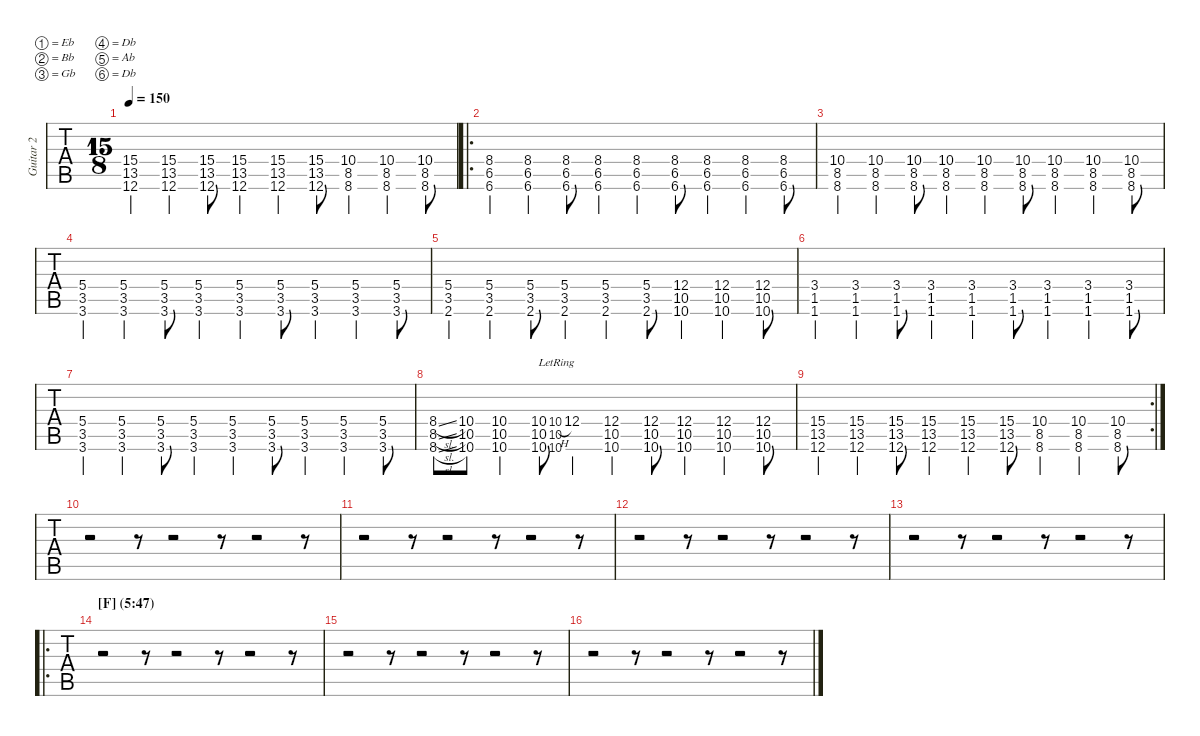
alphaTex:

\defaultSystemsLayout 2
\hideDynamics
\bracketExtendMode nobrackets
\multiTrackTrackNamePolicy allsystems
\firstSystemTrackNameMode fullname
\otherSystemsTrackNameMode fullname
\otherSystemsTrackNameOrientation horizontal
\track ("Guitar 2" "Guitar 2") {instrument overdrivenguitar}
\staff {tabs}
\tuning (Eb4 Bb3 Gb3 Db3 Ab2 Db2)
\ts (15 8)
\scale
0.976215
\tempo 150
\accidentals auto
\clef g2
\ottava regular
\simile none
\ks aminor
(12.6{acc x} 15.4{acc #} 13.5{acc #}).4{dy p} (12.6{acc x} 15.4{acc #} 13.5{acc #}).4 (12.6{acc x} 15.4{acc #} 13.5{acc #}).8 (12.6{acc x} 15.4{acc #} 13.5{acc #}).4 (12.6{acc x} 15.4{acc #} 13.5{acc #}).4 (12.6{acc x} 15.4{acc #} 13.5{acc #}).8 (10.4{acc #} 8.5{acc #} 8.6{acc #}).4 (10.4{acc #} 8.5{acc #} 8.6{acc #}).4 (10.4{acc #} 8.5{acc #} 8.6{acc #}).8 |
\ro
\scale
1.02203 (6.6{acc #} 8.4{acc #} 6.5{acc #}).4 (6.6{acc #} 8.4{acc #} 6.5{acc #}).4 (6.6{acc #} 8.4{acc #} 6.5{acc #}).8 (6.6{acc #} 8.4{acc #} 6.5{acc #}).4 (6.6{acc #} 6.5{acc #} 8.4{acc #}).4 (6.6{acc #} 8.4{acc #} 6.5{acc #}).8 (6.6{acc #} 8.4{acc #} 6.5{acc #}).4 (6.6{acc #} 8.4{acc #} 6.5{acc #}).4 (6.6{acc #} 6.5{acc #} 8.4{acc #}).8 |
\scale
0.97797 (8.6{acc #} 10.4{acc #} 8.5{acc #}).4 (8.6{acc #} 10.4{acc #} 8.5{acc #}).4 (8.6{acc #} 10.4{acc #} 8.5{acc #}).8 (8.6{acc #} 10.4{acc #} 8.5{acc #}).4 (8.6{acc #} 8.5{acc #} 10.4{acc #}).4 (8.6{acc #} 10.4{acc #} 8.5{acc #}).8 (8.6{acc #} 10.4{acc #} 8.5{acc #}).4 (8.6{acc #} 10.4{acc #} 8.5{acc #}).4 (8.6{acc #} 8.5{acc #} 10.4{acc #}).8 |
\scale
1.01333 (3.6{acc #} 5.4{acc x} 3.5{acc #}).4 (3.6{acc #} 5.4{acc x} 3.5{acc #}).4 (3.6{acc #} 5.4{acc x} 3.5{acc #}).8 (3.6{acc #} 5.4{acc x} 3.5{acc #}).4 (3.6{acc #} 3.5{acc #} 5.4{acc x}).4 (3.6{acc #} 5.4{acc x} 3.5{acc #}).8 (3.6{acc #} 5.4{acc x} 3.5{acc #}).4 (3.6{acc #} 5.4{acc x} 3.5{acc #}).4 (3.6{acc #} 3.5{acc #} 5.4{acc x}).8 |
\scale
0.997842 (2.6{acc x} 5.4{acc x} 3.5{acc #}).4 (2.6{acc x} 5.4{acc x} 3.5{acc #}).4 (2.6{acc x} 5.4{acc x} 3.5{acc #}).8 (2.6{acc x} 5.4{acc x} 3.5{acc #}).4 (2.6{acc x} 3.5{acc #} 5.4{acc x}).4 (2.6{acc x} 5.4{acc x} 3.5{acc #}).8 (10.6{acc #} 12.4{acc x} 10.5{acc x}).4 (10.6{acc #} 12.4{acc x} 10.5{acc x}).4 (10.6{acc #} 10.5{acc x} 12.4{acc x}).8 |
\scale
0.98883 (1.6{acc #} 3.4{acc #} 1.5{acc #}).4 (1.6{acc #} 3.4{acc #} 1.5{acc #}).4 (1.6{acc #} 3.4{acc #} 1.5{acc #}).8 (1.6{acc #} 3.4{acc #} 1.5{acc #}).4 (1.6{acc #} 1.5{acc #} 3.4{acc #}).4 (1.6{acc #} 3.4{acc #} 1.5{acc #}).8 (1.6{acc #} 3.4{acc #} 1.5{acc #}).4 (1.6{acc #} 3.4{acc #} 1.5{acc #}).4 (1.6{acc #} 1.5{acc #} 3.4{acc #}).8 |
\scale
1.01057 (3.6{acc #} 5.4{acc x} 3.5{acc #}).4 (3.6{acc #} 5.4{acc x} 3.5{acc #}).4 (3.6{acc #} 5.4{acc x} 3.5{acc #}).8 (3.6{acc #} 5.4{acc x} 3.5{acc #}).4 (3.6{acc #} 3.5{acc #} 5.4{acc x}).4 (3.6{acc #} 5.4{acc x} 3.5{acc #}).8 (3.6{acc #} 5.4{acc x} 3.5{acc #}).4 (3.6{acc #} 5.4{acc x} 3.5{acc #}).4 (3.6{acc #} 3.5{acc #} 5.4{acc x}).8 |
\scale
0.993546 (8.6{sl acc #} 8.4{sl acc #} 8.5{sl acc #}).8 (10.6{acc #} 10.4{acc #} 10.5{acc x}).8 (10.6{acc #} 10.5{acc x} 10.4{acc #}).4 (10.6{acc #} 10.5{acc x} 10.4{acc #}).8 (10.6{lr acc #} 10.5{lr acc x} 10.4{h lr acc #}).8{gr onbeat} 12.4{lr acc x}.4 (10.6{acc #} 10.5{acc x} 12.4{acc x}).4 (10.6{acc #} 10.5{acc x} 12.4{acc x}).8 (10.6{acc #} 10.5{acc x} 12.4{acc x}).4 (10.6{acc #} 10.5{acc x} 12.4{acc x}).4 (10.6{acc #} 10.5{acc x} 12.4{acc x}).8 |
\rc 2
\scale
0.995883 (12.6{acc x} 15.4{acc #} 13.5{acc #}).4 (12.6{acc x} 15.4{acc #} 13.5{acc #}).4 (12.6{acc x} 15.4{acc #} 13.5{acc #}).8 (12.6{acc x} 15.4{acc #} 13.5{acc #}).4 (12.6{acc x} 15.4{acc #} 13.5{acc #}).4 (12.6{acc x} 15.4{acc #} 13.5{acc #}).8 (10.4{acc #} 8.5{acc #} 8.6{acc #}).4 (10.4{acc #} 8.5{acc #} 8.6{acc #}).4 (10.4{acc #} 8.5{acc #} 8.6{acc #}).8 |
\scale
1.024 r.2 r.8 r.2 r.8 r.2 r.8 |
\scale
0.976004 r.2 r.8 r.2 r.8 r.2 r.8 |
\scale
1.01859 r.2 r.8 r.2 r.8 r.2 r.8 |
\scale
0.981408 r.2 r.8 r.2 r.8 r.2 r.8 |
\ro
\section ("F" "(5:47)")
\scale
1.02393 r.2 r.8 r.2 r.8 r.2 r.8 |
\scale
0.976073 r.2 r.8 r.2 r.8 r.2 r.8 |
\scale
1.02487 r.2 r.8 r.2 r.8 r.2 r.8
